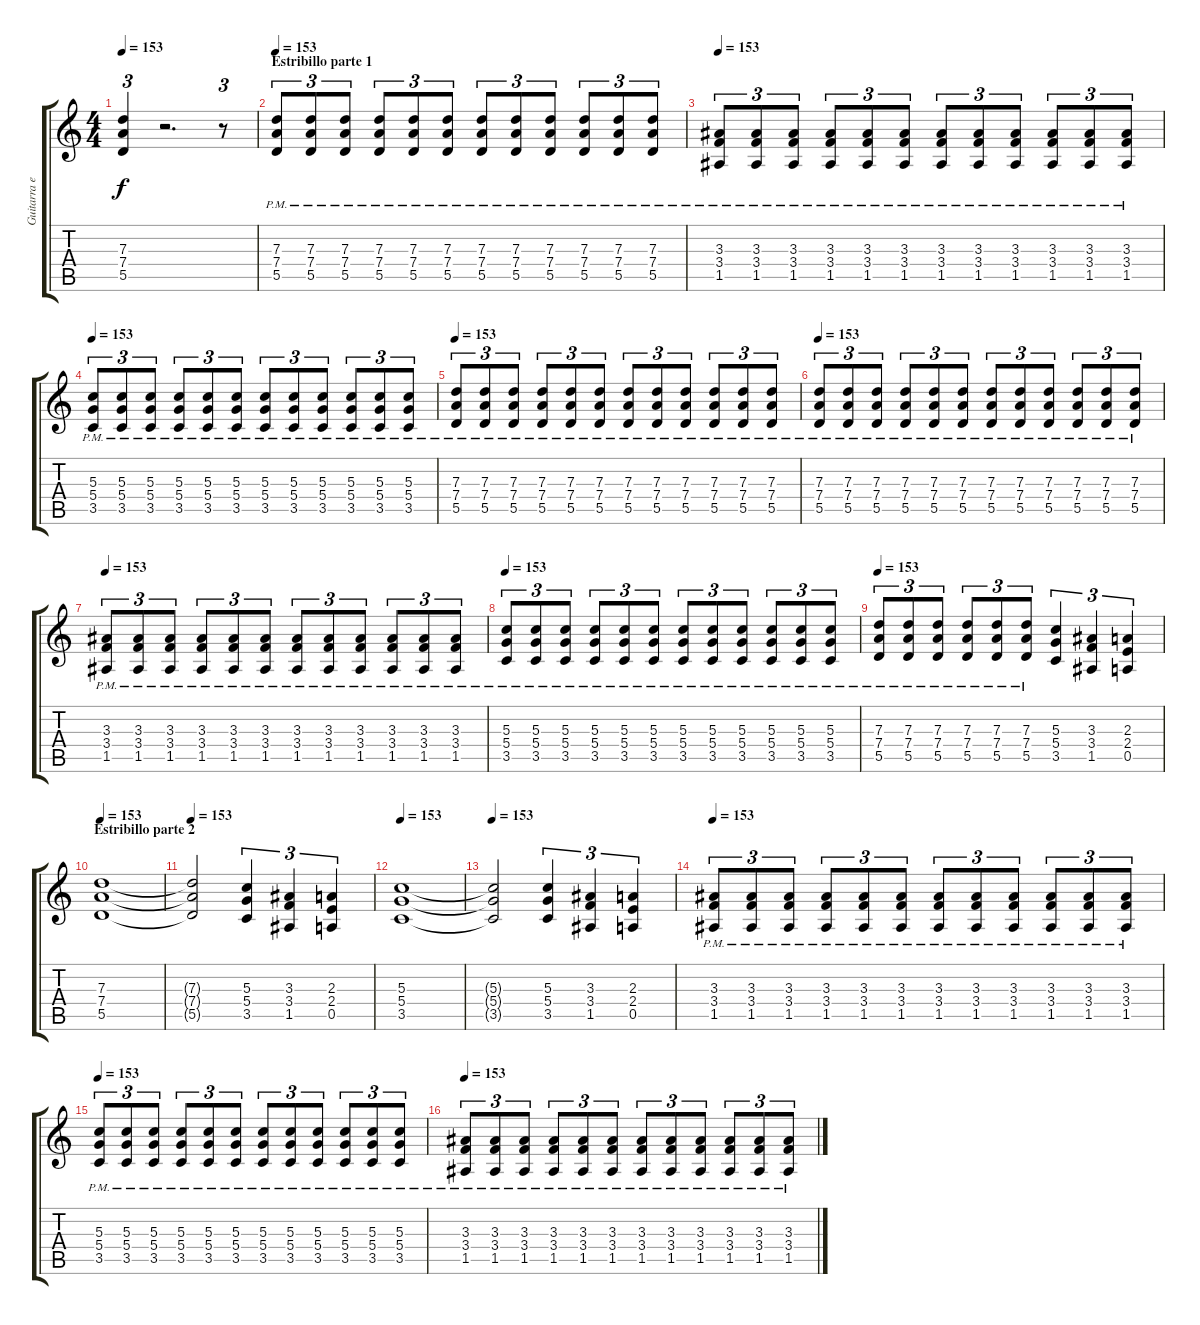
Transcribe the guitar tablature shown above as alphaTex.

\track ("Guitarra eléctrica 1" "Guitarra e") {instrument distortionguitar}
\staff {score tabs}
\tuning (E4 B3 G3 D3 A2 E2) {hide}
\ts (4 4)
\tempo 153
\clef g2
\ks c
(7.3 7.4 5.5).4{tu (3 2) dy f} r.2{d} r.8{tu (3 2)} |
\section ("" "Estribillo parte 1")
\tempo 153
(7.3{pm} 7.4{pm} 5.5{pm}).8{tu (3 2) volume 13} (7.3{pm} 7.4{pm} 5.5{pm}).8{tu (3 2)} (7.3{pm} 7.4{pm} 5.5{pm}).8{tu (3 2)} (7.3{pm} 7.4{pm} 5.5{pm}).8{tu (3 2)} (7.3{pm} 7.4{pm} 5.5{pm}).8{tu (3 2)} (7.3{pm} 7.4{pm} 5.5{pm}).8{tu (3 2)} (7.3{pm} 7.4{pm} 5.5{pm}).8{tu (3 2)} (7.3{pm} 7.4{pm} 5.5{pm}).8{tu (3 2)} (7.3{pm} 7.4{pm} 5.5{pm}).8{tu (3 2)} (7.3{pm} 7.4{pm} 5.5{pm}).8{tu (3 2)} (7.3{pm} 7.4{pm} 5.5{pm}).8{tu (3 2)} (7.3{pm} 7.4{pm} 5.5{pm}).8{tu (3 2)} |
\tempo 153
(3.3{pm} 3.4{pm} 1.5{pm}).8{tu (3 2)} (3.3{pm} 3.4{pm} 1.5{pm}).8{tu (3 2)} (3.3{pm} 3.4{pm} 1.5{pm}).8{tu (3 2)} (3.3{pm} 3.4{pm} 1.5{pm}).8{tu (3 2)} (3.3{pm} 3.4{pm} 1.5{pm}).8{tu (3 2)} (3.3{pm} 3.4{pm} 1.5{pm}).8{tu (3 2)} (3.3{pm} 3.4{pm} 1.5{pm}).8{tu (3 2)} (3.3{pm} 3.4{pm} 1.5{pm}).8{tu (3 2)} (3.3{pm} 3.4{pm} 1.5{pm}).8{tu (3 2)} (3.3{pm} 3.4{pm} 1.5{pm}).8{tu (3 2)} (3.3{pm} 3.4{pm} 1.5{pm}).8{tu (3 2)} (3.3{pm} 3.4{pm} 1.5{pm}).8{tu (3 2)} |
\tempo 153
(5.3{pm} 5.4{pm} 3.5{pm}).8{tu (3 2)} (5.3{pm} 5.4{pm} 3.5{pm}).8{tu (3 2)} (5.3{pm} 5.4{pm} 3.5{pm}).8{tu (3 2)} (5.3{pm} 5.4{pm} 3.5{pm}).8{tu (3 2)} (5.3{pm} 5.4{pm} 3.5{pm}).8{tu (3 2)} (5.3{pm} 5.4{pm} 3.5{pm}).8{tu (3 2)} (5.3{pm} 5.4{pm} 3.5{pm}).8{tu (3 2)} (5.3{pm} 5.4{pm} 3.5{pm}).8{tu (3 2)} (5.3{pm} 5.4{pm} 3.5{pm}).8{tu (3 2)} (5.3{pm} 5.4{pm} 3.5{pm}).8{tu (3 2)} (5.3{pm} 5.4{pm} 3.5{pm}).8{tu (3 2)} (5.3{pm} 5.4{pm} 3.5{pm}).8{tu (3 2)} |
\tempo 153
(7.3{pm} 7.4{pm} 5.5{pm}).8{tu (3 2) volume 13} (7.3{pm} 7.4{pm} 5.5{pm}).8{tu (3 2)} (7.3{pm} 7.4{pm} 5.5{pm}).8{tu (3 2)} (7.3{pm} 7.4{pm} 5.5{pm}).8{tu (3 2)} (7.3{pm} 7.4{pm} 5.5{pm}).8{tu (3 2)} (7.3{pm} 7.4{pm} 5.5{pm}).8{tu (3 2)} (7.3{pm} 7.4{pm} 5.5{pm}).8{tu (3 2)} (7.3{pm} 7.4{pm} 5.5{pm}).8{tu (3 2)} (7.3{pm} 7.4{pm} 5.5{pm}).8{tu (3 2)} (7.3{pm} 7.4{pm} 5.5{pm}).8{tu (3 2)} (7.3{pm} 7.4{pm} 5.5{pm}).8{tu (3 2)} (7.3{pm} 7.4{pm} 5.5{pm}).8{tu (3 2)} |
\tempo 153
(7.3{pm} 7.4{pm} 5.5{pm}).8{tu (3 2) volume 13} (7.3{pm} 7.4{pm} 5.5{pm}).8{tu (3 2)} (7.3{pm} 7.4{pm} 5.5{pm}).8{tu (3 2)} (7.3{pm} 7.4{pm} 5.5{pm}).8{tu (3 2)} (7.3{pm} 7.4{pm} 5.5{pm}).8{tu (3 2)} (7.3{pm} 7.4{pm} 5.5{pm}).8{tu (3 2)} (7.3{pm} 7.4{pm} 5.5{pm}).8{tu (3 2)} (7.3{pm} 7.4{pm} 5.5{pm}).8{tu (3 2)} (7.3{pm} 7.4{pm} 5.5{pm}).8{tu (3 2)} (7.3{pm} 7.4{pm} 5.5{pm}).8{tu (3 2)} (7.3{pm} 7.4{pm} 5.5{pm}).8{tu (3 2)} (7.3{pm} 7.4{pm} 5.5{pm}).8{tu (3 2)} |
\tempo 153
(3.3{pm} 3.4{pm} 1.5{pm}).8{tu (3 2)} (3.3{pm} 3.4{pm} 1.5{pm}).8{tu (3 2)} (3.3{pm} 3.4{pm} 1.5{pm}).8{tu (3 2)} (3.3{pm} 3.4{pm} 1.5{pm}).8{tu (3 2)} (3.3{pm} 3.4{pm} 1.5{pm}).8{tu (3 2)} (3.3{pm} 3.4{pm} 1.5{pm}).8{tu (3 2)} (3.3{pm} 3.4{pm} 1.5{pm}).8{tu (3 2)} (3.3{pm} 3.4{pm} 1.5{pm}).8{tu (3 2)} (3.3{pm} 3.4{pm} 1.5{pm}).8{tu (3 2)} (3.3{pm} 3.4{pm} 1.5{pm}).8{tu (3 2)} (3.3{pm} 3.4{pm} 1.5{pm}).8{tu (3 2)} (3.3{pm} 3.4{pm} 1.5{pm}).8{tu (3 2)} |
\tempo 153
(5.3{pm} 5.4{pm} 3.5{pm}).8{tu (3 2)} (5.3{pm} 5.4{pm} 3.5{pm}).8{tu (3 2)} (5.3{pm} 5.4{pm} 3.5{pm}).8{tu (3 2)} (5.3{pm} 5.4{pm} 3.5{pm}).8{tu (3 2)} (5.3{pm} 5.4{pm} 3.5{pm}).8{tu (3 2)} (5.3{pm} 5.4{pm} 3.5{pm}).8{tu (3 2)} (5.3{pm} 5.4{pm} 3.5{pm}).8{tu (3 2)} (5.3{pm} 5.4{pm} 3.5{pm}).8{tu (3 2)} (5.3{pm} 5.4{pm} 3.5{pm}).8{tu (3 2)} (5.3{pm} 5.4{pm} 3.5{pm}).8{tu (3 2)} (5.3{pm} 5.4{pm} 3.5{pm}).8{tu (3 2)} (5.3{pm} 5.4{pm} 3.5{pm}).8{tu (3 2)} |
\tempo 153
(7.3{pm} 7.4{pm} 5.5{pm}).8{tu (3 2)} (7.3{pm} 7.4{pm} 5.5{pm}).8{tu (3 2)} (7.3{pm} 7.4{pm} 5.5{pm}).8{tu (3 2)} (7.3{pm} 7.4{pm} 5.5{pm}).8{tu (3 2)} (7.3{pm} 7.4{pm} 5.5{pm}).8{tu (3 2)} (7.3{pm} 7.4{pm} 5.5{pm}).8{tu (3 2)} (5.3 5.4 3.5).4{tu (3 2)} (3.3 3.4 1.5).4{tu (3 2)} (2.3 2.4 0.5).4{tu (3 2)} |
\section ("" "Estribillo parte 2")
\tempo 153
(7.3 7.4 5.5).1 |
\tempo 153
(7.3{t} 7.4{t} 5.5{t}).2 (5.3 5.4 3.5).4{tu (3 2)} (3.3 3.4 1.5).4{tu (3 2)} (2.3 2.4 0.5).4{tu (3 2)} |
\tempo 153
(5.3 5.4 3.5).1 |
\tempo 153
(5.3{t} 5.4{t} 3.5{t}).2 (5.3 5.4 3.5).4{tu (3 2)} (3.3 3.4 1.5).4{tu (3 2)} (2.3 2.4 0.5).4{tu (3 2)} |
\tempo 153
(3.3{pm} 3.4{pm} 1.5{pm}).8{tu (3 2)} (3.3{pm} 3.4{pm} 1.5{pm}).8{tu (3 2)} (3.3{pm} 3.4{pm} 1.5{pm}).8{tu (3 2)} (3.3{pm} 3.4{pm} 1.5{pm}).8{tu (3 2)} (3.3{pm} 3.4{pm} 1.5{pm}).8{tu (3 2)} (3.3{pm} 3.4{pm} 1.5{pm}).8{tu (3 2)} (3.3{pm} 3.4{pm} 1.5{pm}).8{tu (3 2)} (3.3{pm} 3.4{pm} 1.5{pm}).8{tu (3 2)} (3.3{pm} 3.4{pm} 1.5{pm}).8{tu (3 2)} (3.3{pm} 3.4{pm} 1.5{pm}).8{tu (3 2)} (3.3{pm} 3.4{pm} 1.5{pm}).8{tu (3 2)} (3.3{pm} 3.4{pm} 1.5{pm}).8{tu (3 2)} |
\tempo 153
(5.3{pm} 5.4{pm} 3.5{pm}).8{tu (3 2)} (5.3{pm} 5.4{pm} 3.5{pm}).8{tu (3 2)} (5.3{pm} 5.4{pm} 3.5{pm}).8{tu (3 2)} (5.3{pm} 5.4{pm} 3.5{pm}).8{tu (3 2)} (5.3{pm} 5.4{pm} 3.5{pm}).8{tu (3 2)} (5.3{pm} 5.4{pm} 3.5{pm}).8{tu (3 2)} (5.3{pm} 5.4{pm} 3.5{pm}).8{tu (3 2)} (5.3{pm} 5.4{pm} 3.5{pm}).8{tu (3 2)} (5.3{pm} 5.4{pm} 3.5{pm}).8{tu (3 2)} (5.3{pm} 5.4{pm} 3.5{pm}).8{tu (3 2)} (5.3{pm} 5.4{pm} 3.5{pm}).8{tu (3 2)} (5.3{pm} 5.4{pm} 3.5{pm}).8{tu (3 2)} |
\tempo 153
(3.3{pm} 3.4{pm} 1.5{pm}).8{tu (3 2)} (3.3{pm} 3.4{pm} 1.5{pm}).8{tu (3 2)} (3.3{pm} 3.4{pm} 1.5{pm}).8{tu (3 2)} (3.3{pm} 3.4{pm} 1.5{pm}).8{tu (3 2)} (3.3{pm} 3.4{pm} 1.5{pm}).8{tu (3 2)} (3.3{pm} 3.4{pm} 1.5{pm}).8{tu (3 2)} (3.3{pm} 3.4{pm} 1.5{pm}).8{tu (3 2)} (3.3{pm} 3.4{pm} 1.5{pm}).8{tu (3 2)} (3.3{pm} 3.4{pm} 1.5{pm}).8{tu (3 2)} (3.3{pm} 3.4{pm} 1.5{pm}).8{tu (3 2)} (3.3{pm} 3.4{pm} 1.5{pm}).8{tu (3 2)} (3.3{pm} 3.4{pm} 1.5{pm}).8{tu (3 2)}
